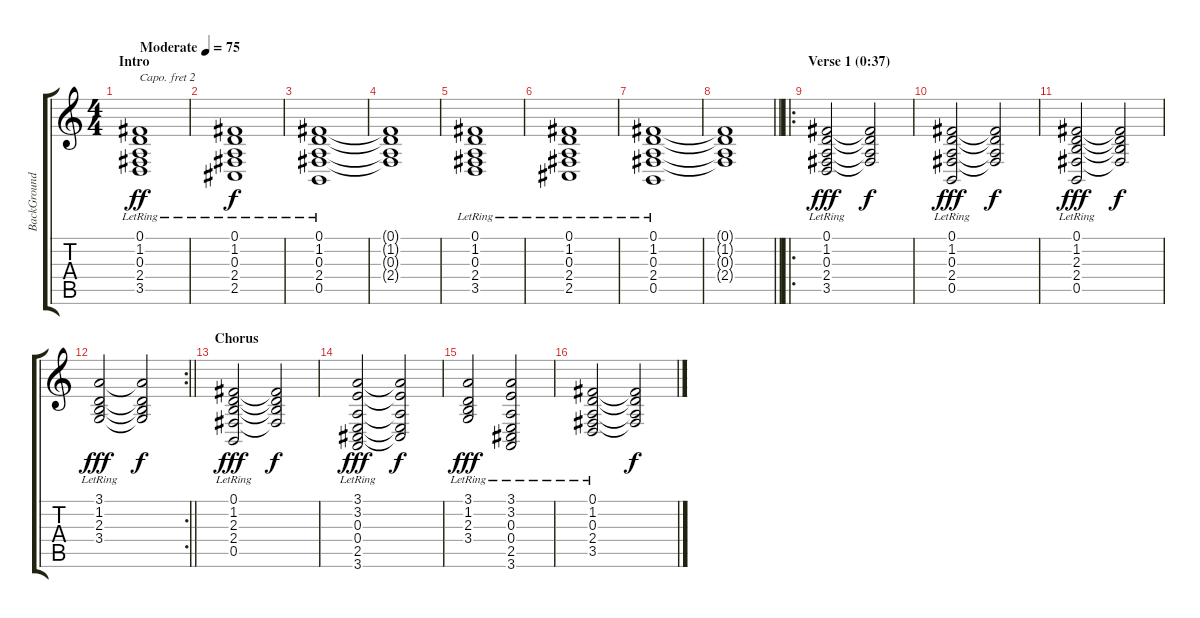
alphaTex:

\track ("BackGround" "BackGround") {instrument stringensemble2}
\staff {score tabs}
\capo 2
\tuning (E4 B3 G3 D3 A2 E2) {hide}
\ts (4 4)
\section ("" "Intro")
\tempo (75 "Moderate")
\clef g2
\ks c
(0.1{lr} 1.2{lr} 0.3{lr} 2.4{lr} 3.5{lr}).1{dy ff instrument stringensemble2} |
(0.1{lr} 1.2{lr} 0.3{lr} 2.4{lr} 2.5{lr}).1{dy f} |
(0.1{lr} 1.2{lr} 0.3{lr} 2.4{lr} 0.5{lr}).1 |
(0.1{t} 1.2{t} 0.3{t} 2.4{t}).1 |
(0.1{lr} 1.2{lr} 0.3{lr} 2.4{lr} 3.5{lr}).1 |
(0.1{lr} 1.2{lr} 0.3{lr} 2.4{lr} 2.5{lr}).1 |
(0.1{lr} 1.2{lr} 0.3{lr} 2.4{lr} 0.5{lr}).1 |
\barLineRight lightlight
(0.1{t} 1.2{t} 0.3{t} 2.4{t}).1 |
\ro
\section ("" "Verse 1 (0:37)")
(0.1{lr} 1.2{lr} 0.3{lr} 2.4{lr} 3.5{lr}).2{dy fff} (0.1{t} 1.2{t} 0.3{t} 2.4{t}).2{dy f} |
(0.1{lr} 1.2{lr} 0.3{lr} 2.4{lr} 0.5{lr}).2{dy fff} (0.1{t} 1.2{t} 0.3{t} 2.4{t}).2{dy f} |
(0.1{lr} 1.2{lr} 2.3{lr} 2.4{lr} 0.5{lr}).2{dy fff} (0.1{t} 1.2{t} 2.3{t} 2.4{t}).2{dy f} |
\rc 2
\barLineRight lightlight
(3.1{lr} 1.2{lr} 2.3{lr} 3.4{lr}).2{dy fff} (3.1{t} 1.2{t} 2.3{t} 3.4{t}).2{dy f} |
\section ("" "Chorus")
(0.1{lr} 1.2{lr} 2.3{lr} 2.4{lr} 0.5{lr}).2{dy fff} (0.1{t} 1.2{t} 2.3{t} 2.4{t}).2{dy f} |
(3.1{lr} 3.2{lr} 0.3{lr} 0.4{lr} 2.5{lr} 3.6{lr}).2{dy fff} (3.1{t} 3.2{t} 0.3{t} 0.4{t} 2.5{t}).2{dy f} |
(3.1{lr} 1.2{lr} 2.3{lr} 3.4{lr}).2{dy fff} (3.1{lr} 3.2{lr} 0.3{lr} 0.4{lr} 2.5{lr} 3.6{lr}).2 |
(0.1{lr} 1.2{lr} 0.3{lr} 2.4{lr} 3.5{lr}).2 (0.1{t} 1.2{t} 0.3{t} 2.4{t}).2{dy f}
